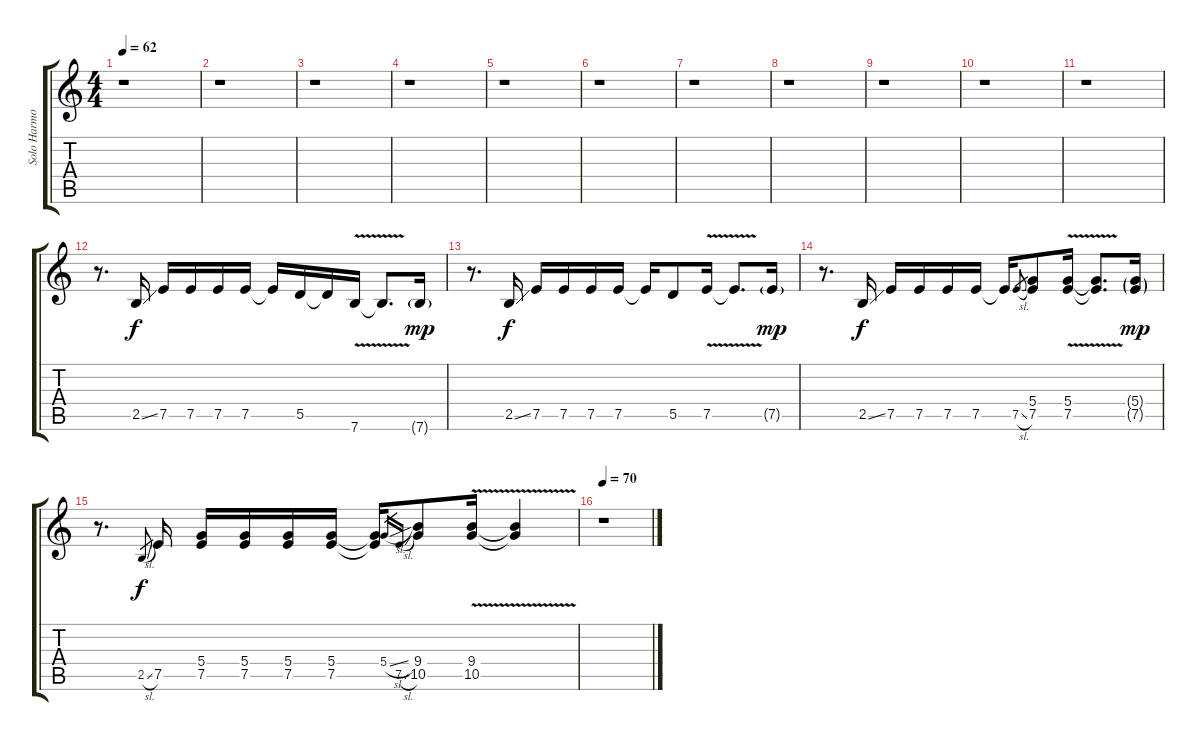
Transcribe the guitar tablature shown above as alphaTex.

\track ("Solo Harmonizer" "Solo Harmo") {instrument overdrivenguitar}
\staff {score tabs}
\tuning (E4 B3 G3 D3 A2 E2) {hide}
\ts (4 4)
\tempo 62
\clef g2
\ks c
r.1{dy f} |
r.1 |
r.1 |
r.1 |
r.1 |
r.1 |
r.1 |
r.1 |
r.1 |
r.1 |
r.1 |
r.8{d} 2.5{ss}.16 7.5.16 7.5.16 7.5.16 7.5.16 7.5{t}.16 5.5.16 5.5{t}.16 7.6{v}.16 7.6{t}.8{d} 7.6{g}.16{dy mp} |
r.8{d} 2.5{ss}.16{dy f} 7.5.16 7.5.16 7.5.16 7.5.16 7.5{t}.16 5.5.8 7.5{v}.16 7.5{t}.8{d} 7.5{g}.16{dy mp} |
r.8{d} 2.5{ss}.16{dy f} 7.5.16 7.5.16 7.5.16 7.5.16 7.5{t}.16 7.5{sl}.8{gr} (5.4 7.5).8 (5.4{v} 7.5{v}).16 (5.4{t} 7.5{t}).8{d} (5.4{g} 7.5{g}).16{dy mp} |
r.8{d} 2.5{sl}.8{gr dy f} 7.5.16 (5.4 7.5).16 (5.4 7.5).16 (5.4 7.5).16 (5.4 7.5).16 (5.4{t} 7.5{t}).16 5.4{sl}.16{gr} 7.5{sl}.16{gr} (9.4 10.5).8 (9.4{v} 10.5{v}).16 (9.4{t} 10.5{t}).4 |
\tempo 70
r.1
